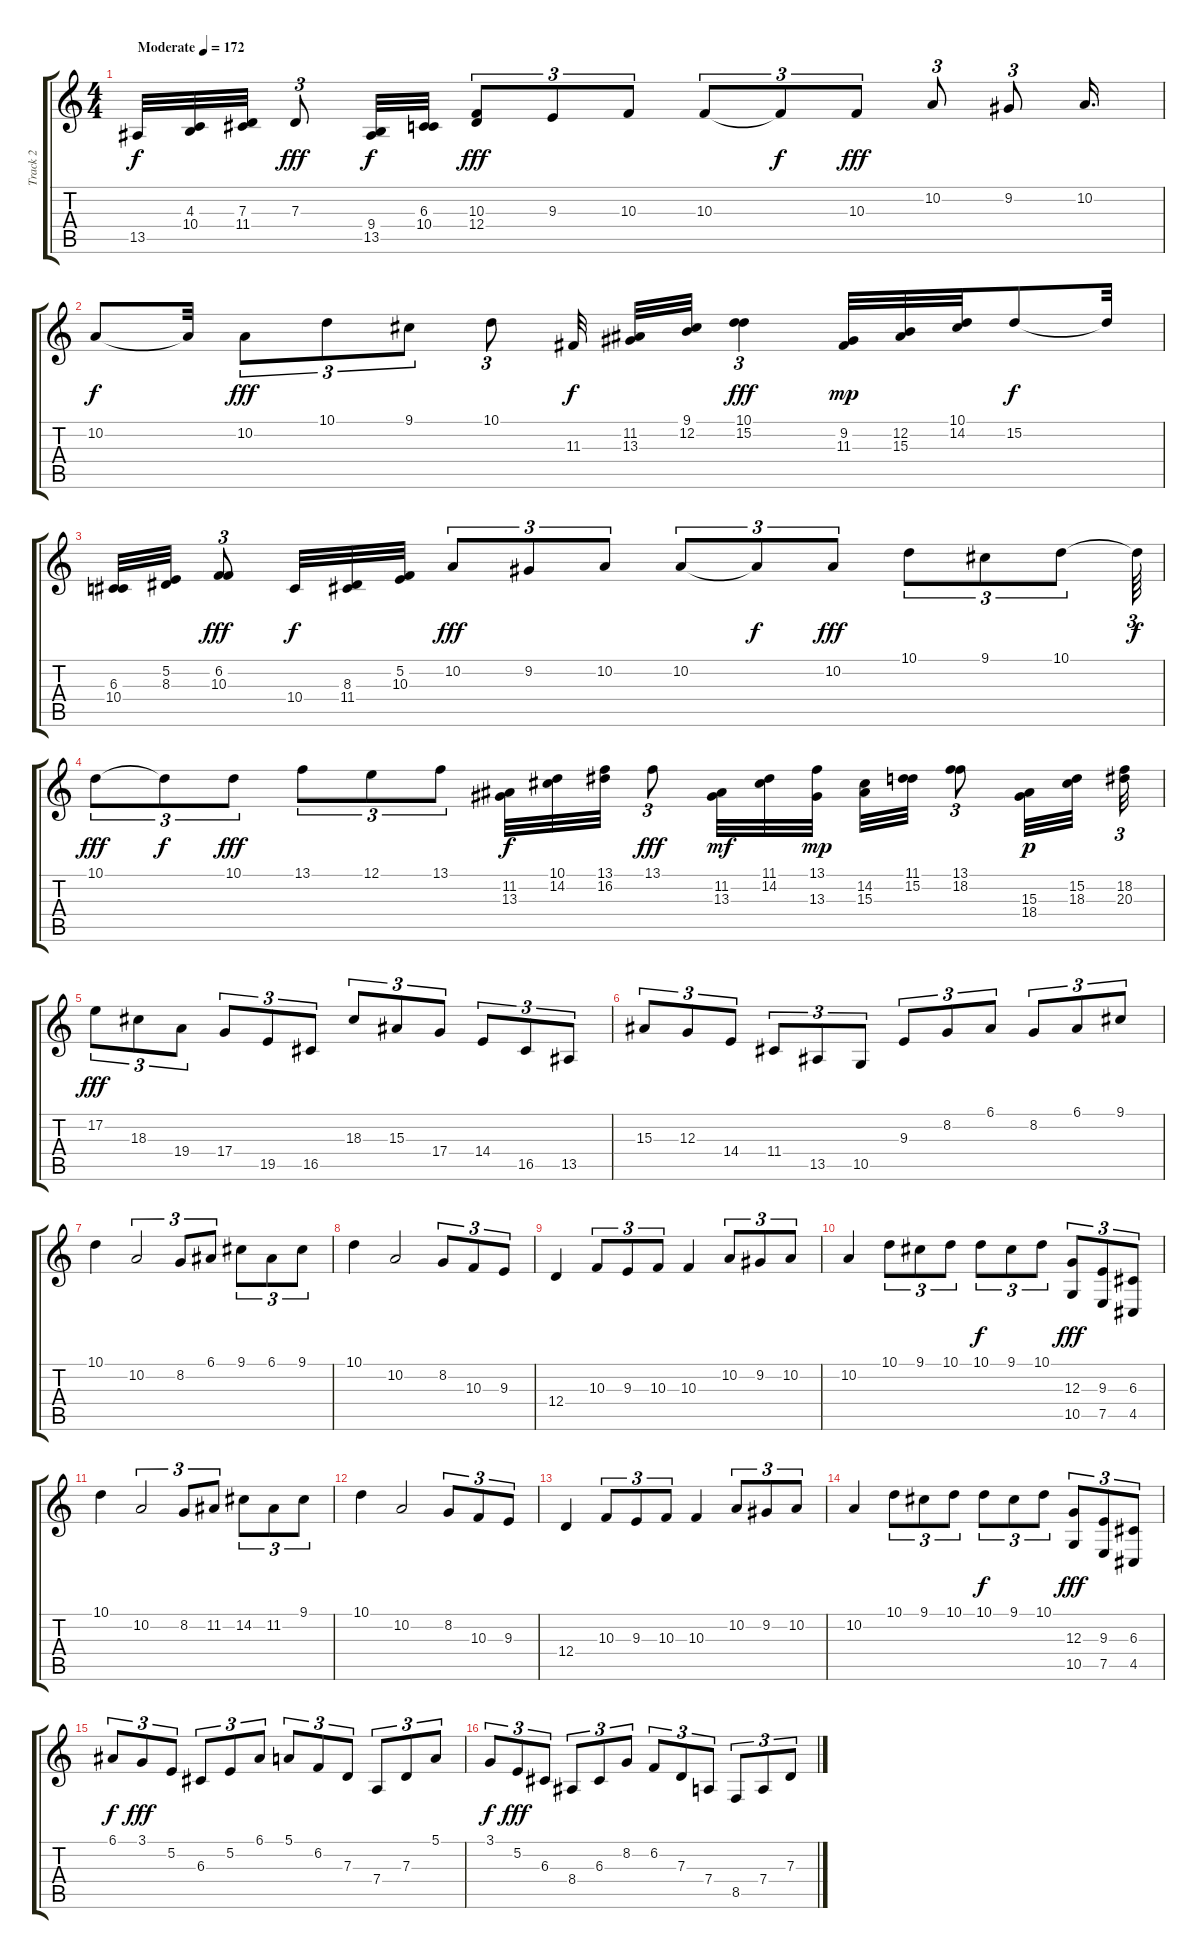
\track ("Track 2" "Track 2") {instrument lead2sawtooth}
\staff {score tabs}
\tuning (E4 B3 G3 D3 A2 E2) {hide}
\ts (4 4)
\tempo (172 "Moderate")
\clef g2
\ks c
13.5.32{dy f instrument lead2sawtooth} (4.3 10.4).32 (7.3 11.4).32 7.3.8{tu (3 2) dy fff} (9.4 13.5).32{dy f} (6.3 10.4).32 (10.3 12.4).8{tu (3 2) dy fff} 9.3.8{tu (3 2)} 10.3.8{tu (3 2)} 10.3.8{tu (3 2)} 10.3{t}.8{tu (3 2) dy f} 10.3.8{tu (3 2) dy fff} 10.2.8{tu (3 2)} 9.2.8{tu (3 2)} 10.2.16{d} |
10.2.8{dy f} 10.2{t}.32 10.2.8{tu (3 2) dy fff} 10.1.8{tu (3 2)} 9.1.8{tu (3 2)} 10.1.8{tu (3 2)} 11.3.32{dy f} (11.2 13.3).32 (9.1 12.2).32 (10.1 15.2).4{tu (3 2) dy fff} (9.2 11.3).32{dy mp} (12.2 15.3).32 (10.1 14.2).32 15.2.8{dy f} 15.2{t}.32 |
(6.3 10.4).32 (5.2 8.3).32 (6.2 10.3).8{tu (3 2) dy fff} 10.4.32{dy f} (8.3 11.4).32 (5.2 10.3).32 10.2.8{tu (3 2) dy fff} 9.2.8{tu (3 2)} 10.2.8{tu (3 2)} 10.2.8{tu (3 2)} 10.2{t}.8{tu (3 2) dy f} 10.2.8{tu (3 2) dy fff} 10.1.8{tu (3 2)} 9.1.8{tu (3 2)} 10.1.8{tu (3 2)} 10.1{t}.64{tu (3 2) dy f} |
10.1.8{tu (3 2) dy fff} 10.1{t}.8{tu (3 2) dy f} 10.1.8{tu (3 2) dy fff} 13.1.8{tu (3 2)} 12.1.8{tu (3 2)} 13.1.8{tu (3 2)} (11.2 13.3).32{dy f} (10.1 14.2).32 (13.1 16.2).32 13.1.8{tu (3 2) dy fff} (11.2 13.3).32{dy mf} (11.1 14.2).32 (13.1 13.3).32{dy mp} (14.2 15.3).32 (11.1 15.2).32 (13.1 18.2).8{tu (3 2)} (15.3 18.4).32{dy p} (15.2 18.3).32{beam splitsecondary} (18.2 20.3).32{tu (3 2)} |
17.2.8{tu (3 2) dy fff} 18.3.8{tu (3 2)} 19.4.8{tu (3 2)} 17.4.8{tu (3 2)} 19.5.8{tu (3 2)} 16.5.8{tu (3 2)} 18.3.8{tu (3 2)} 15.3.8{tu (3 2)} 17.4.8{tu (3 2)} 14.4.8{tu (3 2)} 16.5.8{tu (3 2)} 13.5.8{tu (3 2)} |
15.3.8{tu (3 2)} 12.3.8{tu (3 2)} 14.4.8{tu (3 2)} 11.4.8{tu (3 2)} 13.5.8{tu (3 2)} 10.5.8{tu (3 2)} 9.3.8{tu (3 2)} 8.2.8{tu (3 2)} 6.1.8{tu (3 2)} 8.2.8{tu (3 2)} 6.1.8{tu (3 2)} 9.1.8{tu (3 2)} |
10.1.4 10.2.2{tu (3 2)} 8.2.8{tu (3 2)} 6.1.8{tu (3 2)} 9.1.8{tu (3 2)} 6.1.8{tu (3 2)} 9.1.8{tu (3 2)} |
10.1.4 10.2.2 8.2.8{tu (3 2)} 10.3.8{tu (3 2)} 9.3.8{tu (3 2)} |
12.4.4 10.3.8{tu (3 2)} 9.3.8{tu (3 2)} 10.3.8{tu (3 2)} 10.3.4 10.2.8{tu (3 2)} 9.2.8{tu (3 2)} 10.2.8{tu (3 2)} |
10.2.4 10.1.8{tu (3 2)} 9.1.8{tu (3 2)} 10.1.8{tu (3 2)} 10.1.8{tu (3 2) dy f} 9.1.8{tu (3 2)} 10.1.8{tu (3 2)} (12.3 10.5).8{tu (3 2) dy fff} (9.3 7.5).8{tu (3 2)} (6.3 4.5).8{tu (3 2)} |
10.1.4 10.2.2{tu (3 2)} 8.2.8{tu (3 2)} 11.2.8{tu (3 2)} 14.2.8{tu (3 2)} 11.2.8{tu (3 2)} 9.1.8{tu (3 2)} |
10.1.4 10.2.2 8.2.8{tu (3 2)} 10.3.8{tu (3 2)} 9.3.8{tu (3 2)} |
12.4.4 10.3.8{tu (3 2)} 9.3.8{tu (3 2)} 10.3.8{tu (3 2)} 10.3.4 10.2.8{tu (3 2)} 9.2.8{tu (3 2)} 10.2.8{tu (3 2)} |
10.2.4 10.1.8{tu (3 2)} 9.1.8{tu (3 2)} 10.1.8{tu (3 2)} 10.1.8{tu (3 2) dy f} 9.1.8{tu (3 2)} 10.1.8{tu (3 2)} (12.3 10.5).8{tu (3 2) dy fff} (9.3 7.5).8{tu (3 2)} (6.3 4.5).8{tu (3 2)} |
6.1.8{tu (3 2) dy f} 3.1.8{tu (3 2) dy fff} 5.2.8{tu (3 2)} 6.3.8{tu (3 2)} 5.2.8{tu (3 2)} 6.1.8{tu (3 2)} 5.1.8{tu (3 2)} 6.2.8{tu (3 2)} 7.3.8{tu (3 2)} 7.4.8{tu (3 2)} 7.3.8{tu (3 2)} 5.1.8{tu (3 2)} |
3.1.8{tu (3 2) dy f} 5.2.8{tu (3 2) dy fff} 6.3.8{tu (3 2)} 8.4.8{tu (3 2)} 6.3.8{tu (3 2)} 8.2.8{tu (3 2)} 6.2.8{tu (3 2)} 7.3.8{tu (3 2)} 7.4.8{tu (3 2)} 8.5.8{tu (3 2)} 7.4.8{tu (3 2)} 7.3.8{tu (3 2)}
